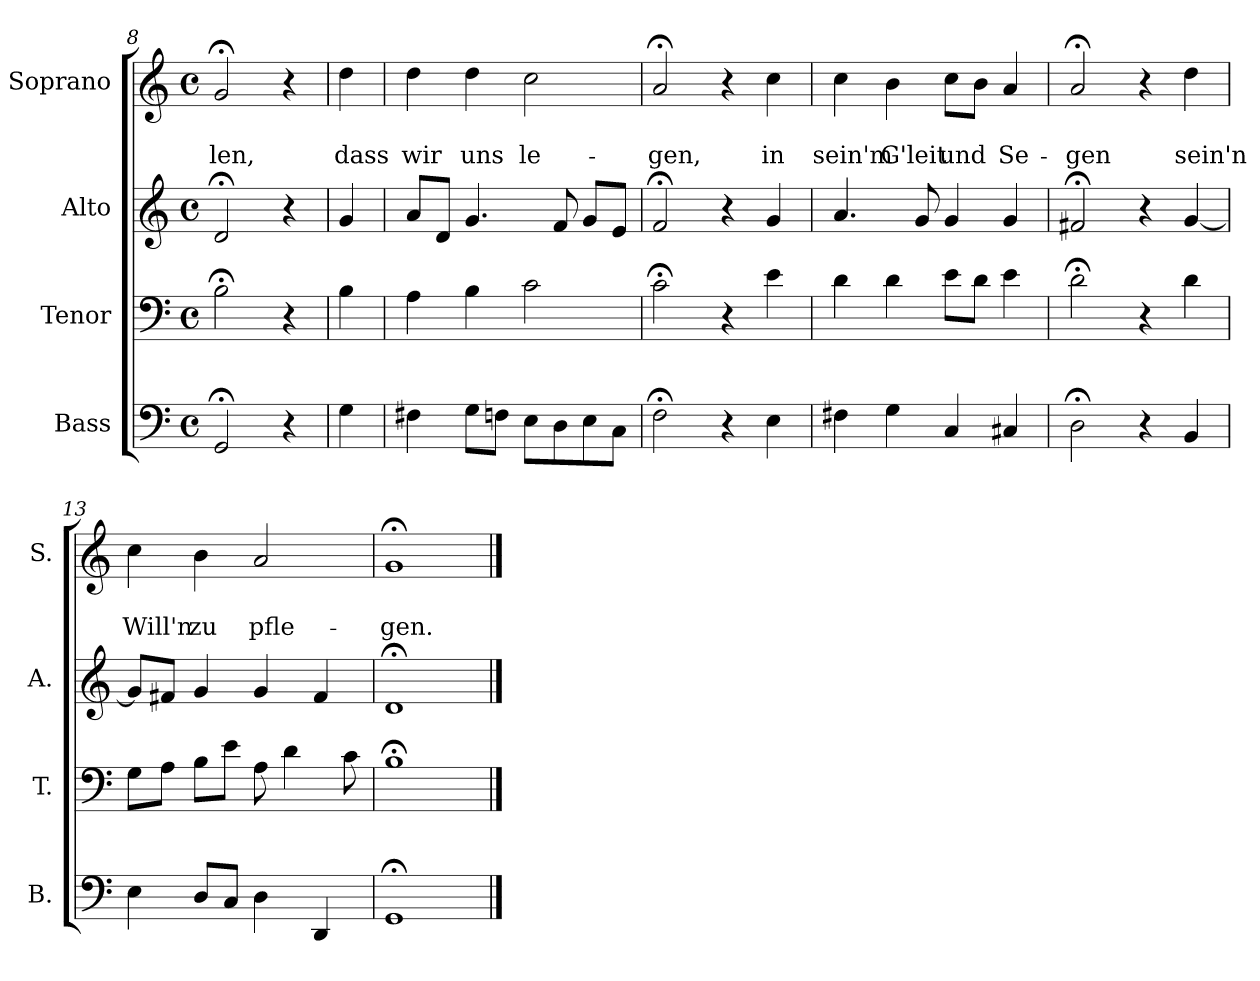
**kern	**kern	**kern	**kern	**text	**text
*part4	*part3	*part2	*part1	*part1	*part1
*staff4	*staff3	*staff2	*staff1	*staff1	*staff1
*I"Bass	*I"Tenor	*I"Alto	*I"Soprano	*	*
*I'B.	*I'T.	*I'A.	*I'S.	*	*
*clefF4	*clefF4	*clefG2	*clefG2	*	*
*k[]	*k[]	*k[]	*k[]	*	*
*	*	*	*C:	*	*
*M4/4	*M4/4	*M4/4	*M4/4	*	*
*met(c)	*met(c)	*met(c)	*met(c)	*	*
=8	=8	=8	=8	=8	=8
2GG;</	2B;<\	2d;</	2g;</	.	-len,
4r	4r	4r	4r	.	.
!!LO:PB:g=z
=8a	=8a	=8a	=8a	=8a	=8a
4G\	4B\	4g/	4dd\	.	dass
=9	=9	=9	=9	=9	=9
4F#X\	4A\	8a/L	4dd\	.	wir
.	.	8d/J	.	.	.
8G\L	4B\	4.g/	4dd\	.	uns
8Fn\J	.	.	.	.	.
8E\L	2c\	.	2cc\	.	le-
8D\	.	8f/	.	.	.
8E\	.	8g/L	.	.	.
8C\J	.	8e/J	.	.	.
=10	=10	=10	=10	=10	=10
2F;<\	2c;<\	2f;</	2a;</	.	-gen,
4r	4r	4r	4r	.	.
4E\	4e\	4g/	4cc\	.	in
=11	=11	=11	=11	=11	=11
4F#X\	4d\	4.a/	4cc\	.	sein'm
4G\	4d\	.	4b\	.	G'leit
.	.	8g/	.	.	.
4C/	8e\L	4g/	8cc\L	.	und
.	8d\J	.	8b\J	.	.
4C#X/	4e\	4g/	4a/	.	Se-
=12	=12	=12	=12	=12	=12
2D;<\	2d;<\	2f#X;</	2a;</	.	-gen
4r	4r	4r	4r	.	.
4BB/	4d\	[4g/	4dd\	.	sein'n
=13	=13	=13	=13	=13	=13
4E\	8G\L	8g/L]	4cc\	.	Will'n
.	8A\J	8f#X/J	.	.	.
8D/L	8B\L	4g/	4b\	.	zu
8C/J	8e\J	.	.	.	.
4D\	8A\	4g/	2a/	.	pfle-
.	4d\	.	.	.	.
4DD/	.	4f#/	.	.	.
.	8c\	.	.	.	.
=14	=14	=14	=14	=14	=14
1GG;<	1B;<	1d;<	1g;<	.	-gen.
==	==	==	==	==	==
*-	*-	*-	*-	*-	*-
